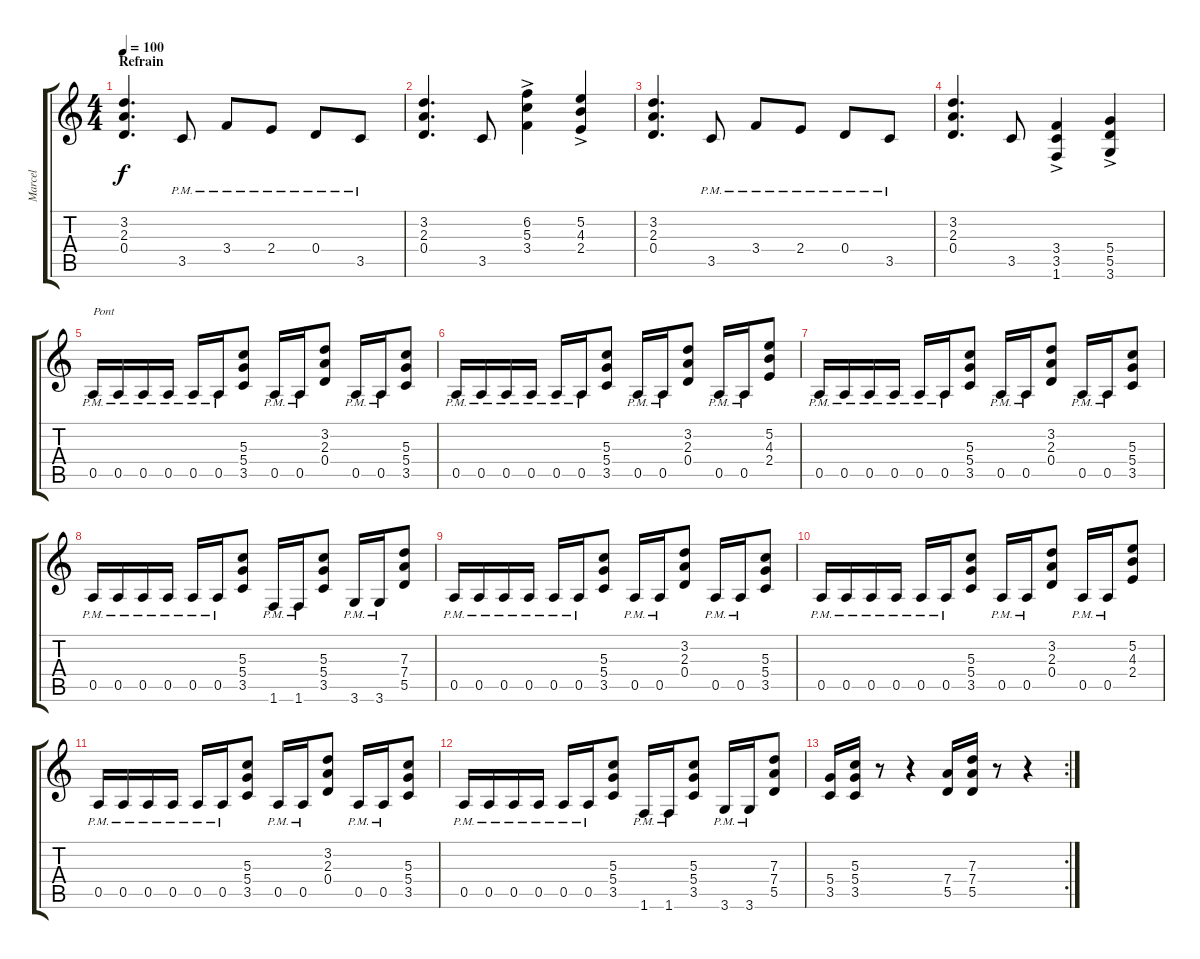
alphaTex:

\track ("Marcel" "Marcel") {instrument distortionguitar}
\staff {score tabs}
\tuning (E4 B3 G3 D3 A2 E2) {hide}
\ts (4 4)
\section ("" "Refrain")
\tempo 100
\clef g2
\ks c
(3.2 2.3 0.4).4{d dy f} 3.5{pm}.8 3.4{pm}.8 2.4{pm}.8 0.4{pm}.8 3.5{pm}.8 |
(3.2 2.3 0.4).4{d} 3.5.8 (6.2 5.3 3.4{ac}).4 (5.2 4.3 2.4{ac}).4 |
(3.2 2.3 0.4).4{d} 3.5{pm}.8 3.4{pm}.8 2.4{pm}.8 0.4{pm}.8 3.5{pm}.8 |
(3.2 2.3 0.4).4{d} 3.5.8 (3.4 3.5 1.6{ac}).4 (5.4 5.5 3.6{ac}).4 |
0.5{pm}.16{txt "Pont"} 0.5{pm}.16 0.5{pm}.16 0.5{pm}.16 0.5{pm}.16 0.5{pm}.16 (5.3 5.4 3.5).8 0.5{pm}.16 0.5{pm}.16 (3.2 2.3 0.4).8 0.5{pm}.16 0.5{pm}.16 (5.3 5.4 3.5).8 |
0.5{pm}.16 0.5{pm}.16 0.5{pm}.16 0.5{pm}.16 0.5{pm}.16 0.5{pm}.16 (5.3 5.4 3.5).8 0.5{pm}.16 0.5{pm}.16 (3.2 2.3 0.4).8 0.5{pm}.16 0.5{pm}.16 (5.2 4.3 2.4).8 |
0.5{pm}.16 0.5{pm}.16 0.5{pm}.16 0.5{pm}.16 0.5{pm}.16 0.5{pm}.16 (5.3 5.4 3.5).8 0.5{pm}.16 0.5{pm}.16 (3.2 2.3 0.4).8 0.5{pm}.16 0.5{pm}.16 (5.3 5.4 3.5).8 |
0.5{pm}.16 0.5{pm}.16 0.5{pm}.16 0.5{pm}.16 0.5{pm}.16 0.5{pm}.16 (5.3 5.4 3.5).8 1.6{pm}.16 1.6{pm}.16 (5.3 5.4 3.5).8 3.6{pm}.16 3.6{pm}.16 (7.3 7.4 5.5).8 |
0.5{pm}.16 0.5{pm}.16 0.5{pm}.16 0.5{pm}.16 0.5{pm}.16 0.5{pm}.16 (5.3 5.4 3.5).8 0.5{pm}.16 0.5{pm}.16 (3.2 2.3 0.4).8 0.5{pm}.16 0.5{pm}.16 (5.3 5.4 3.5).8 |
0.5{pm}.16 0.5{pm}.16 0.5{pm}.16 0.5{pm}.16 0.5{pm}.16 0.5{pm}.16 (5.3 5.4 3.5).8 0.5{pm}.16 0.5{pm}.16 (3.2 2.3 0.4).8 0.5{pm}.16 0.5{pm}.16 (5.2 4.3 2.4).8 |
0.5{pm}.16 0.5{pm}.16 0.5{pm}.16 0.5{pm}.16 0.5{pm}.16 0.5{pm}.16 (5.3 5.4 3.5).8 0.5{pm}.16 0.5{pm}.16 (3.2 2.3 0.4).8 0.5{pm}.16 0.5{pm}.16 (5.3 5.4 3.5).8 |
0.5{pm}.16 0.5{pm}.16 0.5{pm}.16 0.5{pm}.16 0.5{pm}.16 0.5{pm}.16 (5.3 5.4 3.5).8 1.6{pm}.16 1.6{pm}.16 (5.3 5.4 3.5).8 3.6{pm}.16 3.6{pm}.16 (7.3 7.4 5.5).8 |
\rc 2
(5.4 3.5).16 (5.3 5.4 3.5).16 r.8 r.4 (7.4 5.5).16 (7.3 7.4 5.5).16 r.8 r.4
